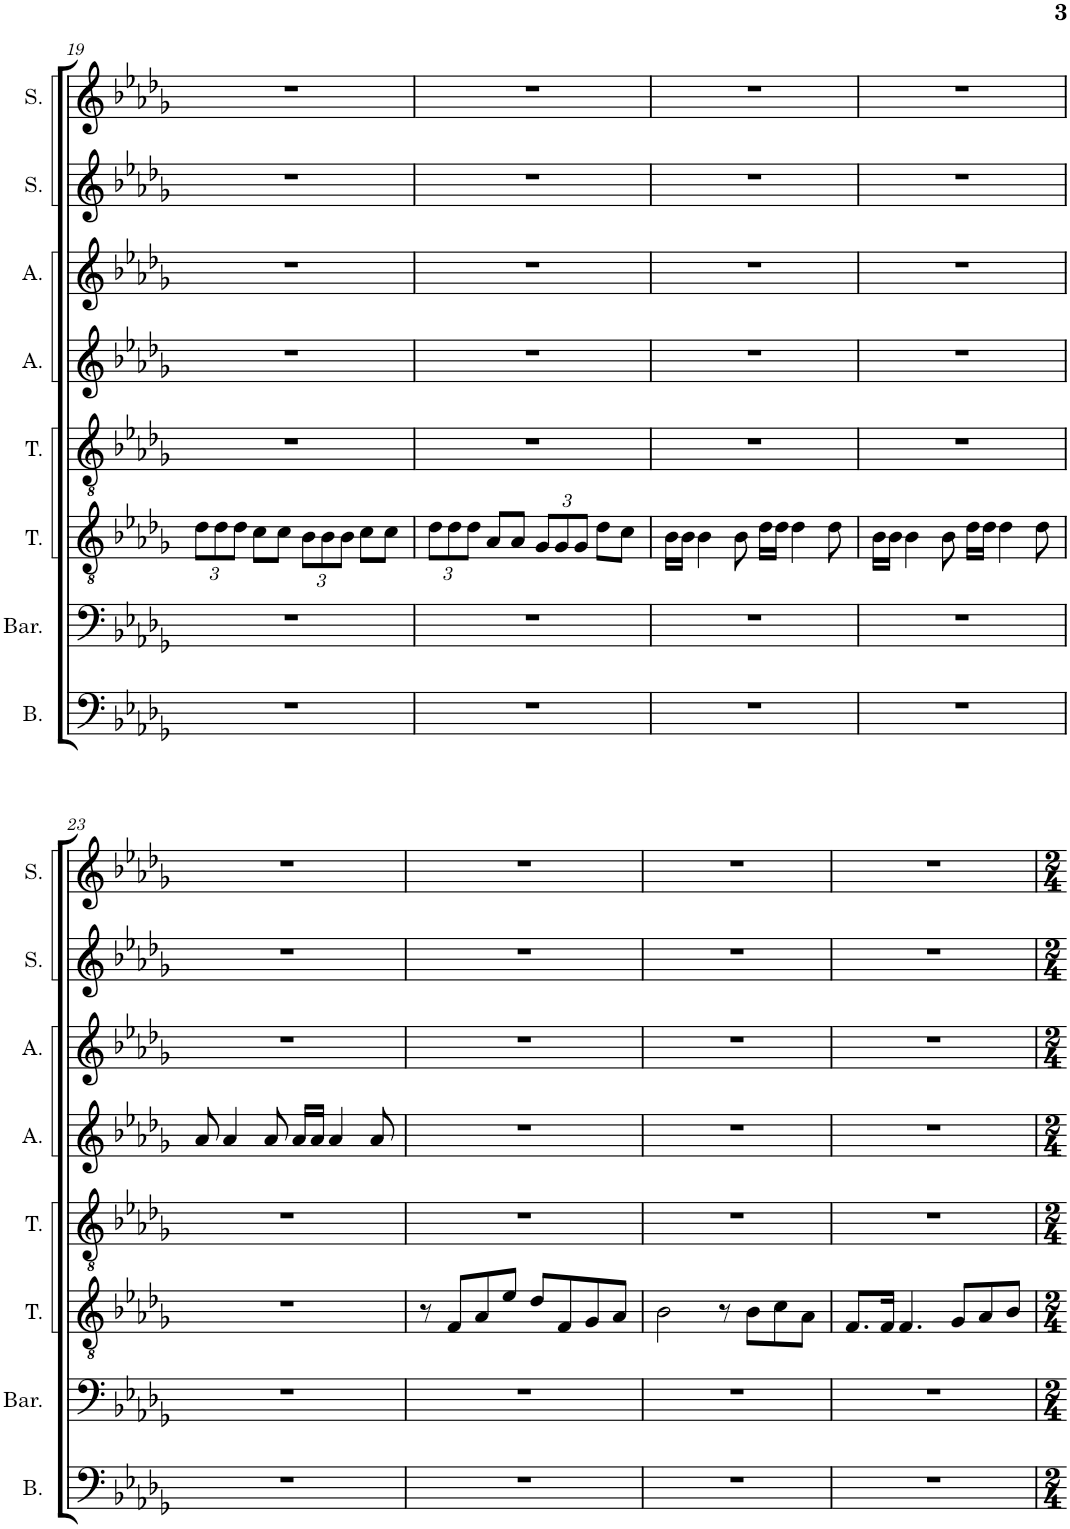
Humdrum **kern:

**kern	**kern	**kern	**kern	**kern	**kern	**kern	**kern
*part8	*part7	*part6	*part5	*part4	*part3	*part2	*part1
*staff8	*staff7	*staff6	*staff5	*staff4	*staff3	*staff2	*staff1
*I"Bass	*I"バリトン	*I"テナー	*I"Tenor	*I"アルト	*I"Alto	*I"ソプラノ	*I"Soprano
*I'B.	*	*	*I'T.	*	*I'A.	*	*I'S.
!!LO:PB:g=z
*clefF4	*clefF4	*clefGv2	*clefGv2	*clefG2	*clefG2	*clefG2	*clefG2
*k[b-e-a-d-g-]	*k[b-e-a-d-g-]	*k[b-e-a-d-g-]	*k[b-e-a-d-g-]	*k[b-e-a-d-g-]	*k[b-e-a-d-g-]	*k[b-e-a-d-g-]	*k[b-e-a-d-g-]
*M4/4	*M4/4	*M4/4	*M4/4	*M4/4	*M4/4	*M4/4	*M4/4
*	*	*Xbrackettup	*	*	*	*	*
=19	=19	=19	=19	=19	=19	=19	=19
1r	1r	12d-\L	1r	1r	1r	1r	1r
.	.	12d-\	.	.	.	.	.
.	.	12d-\J	.	.	.	.	.
.	.	8c\L	.	.	.	.	.
.	.	8c\J	.	.	.	.	.
.	.	12B-\L	.	.	.	.	.
.	.	12B-\	.	.	.	.	.
.	.	12B-\J	.	.	.	.	.
.	.	8c\L	.	.	.	.	.
.	.	8c\J	.	.	.	.	.
=20	=20	=20	=20	=20	=20	=20	=20
1r	1r	12d-\L	1r	1r	1r	1r	1r
.	.	12d-\	.	.	.	.	.
.	.	12d-\J	.	.	.	.	.
.	.	8A-/L	.	.	.	.	.
.	.	8A-/J	.	.	.	.	.
.	.	12G-/L	.	.	.	.	.
.	.	12G-/	.	.	.	.	.
.	.	12G-/J	.	.	.	.	.
.	.	8d-\L	.	.	.	.	.
.	.	8c\J	.	.	.	.	.
=21	=21	=21	=21	=21	=21	=21	=21
1r	1r	16B-\LL	1r	1r	1r	1r	1r
.	.	16B-\JJ	.	.	.	.	.
.	.	4B-\	.	.	.	.	.
.	.	8B-\	.	.	.	.	.
.	.	16d-\LL	.	.	.	.	.
.	.	16d-\JJ	.	.	.	.	.
.	.	4d-\	.	.	.	.	.
.	.	8d-\	.	.	.	.	.
=22	=22	=22	=22	=22	=22	=22	=22
1r	1r	16B-\LL	1r	1r	1r	1r	1r
.	.	16B-\JJ	.	.	.	.	.
.	.	4B-\	.	.	.	.	.
.	.	8B-\	.	.	.	.	.
.	.	16d-\LL	.	.	.	.	.
.	.	16d-\JJ	.	.	.	.	.
.	.	4d-\	.	.	.	.	.
.	.	8d-\	.	.	.	.	.
!!LO:LB:g=z
=23	=23	=23	=23	=23	=23	=23	=23
1r	1r	1r	1r	8a-/	1r	1r	1r
.	.	.	.	4a-/	.	.	.
.	.	.	.	8a-/	.	.	.
.	.	.	.	16a-/LL	.	.	.
.	.	.	.	16a-/JJ	.	.	.
.	.	.	.	4a-/	.	.	.
.	.	.	.	8a-/	.	.	.
=24	=24	=24	=24	=24	=24	=24	=24
1r	1r	8r	1r	1r	1r	1r	1r
.	.	8F/L	.	.	.	.	.
.	.	8A-/	.	.	.	.	.
.	.	8e-/J	.	.	.	.	.
.	.	8d-/L	.	.	.	.	.
.	.	8F/	.	.	.	.	.
.	.	8G-/	.	.	.	.	.
.	.	8A-/J	.	.	.	.	.
=25	=25	=25	=25	=25	=25	=25	=25
1r	1r	2B-\	1r	1r	1r	1r	1r
.	.	8r	.	.	.	.	.
.	.	8B-\L	.	.	.	.	.
.	.	8c\	.	.	.	.	.
.	.	8A-\J	.	.	.	.	.
=26	=26	=26	=26	=26	=26	=26	=26
1r	1r	8.F/L	1r	1r	1r	1r	1r
.	.	16F/Jk	.	.	.	.	.
.	.	4.F/	.	.	.	.	.
.	.	8G-/L	.	.	.	.	.
.	.	8A-/	.	.	.	.	.
.	.	8B-/J	.	.	.	.	.
=	=	=	=	=	=	=	=
*-	*-	*-	*-	*-	*-	*-	*-
